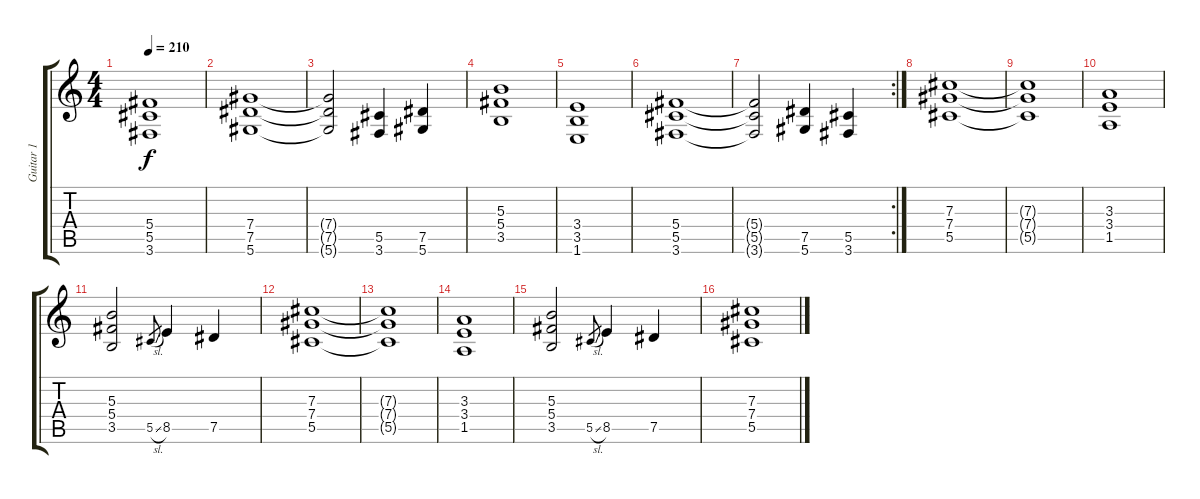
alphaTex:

\track ("Guitar 1" "Guitar 1") {instrument distortionguitar}
\staff {score tabs}
\tuning (Eb4 Bb3 Gb3 Db3 Ab2 Eb2) {hide}
\ts (4 4)
\tempo 210
\clef g2
\ks c
(5.4 5.5 3.6).1{dy f} |
(7.4 7.5 5.6).1 |
(7.4{t} 7.5{t} 5.6{t}).2 (5.5 3.6).4 (7.5 5.6).4 |
(5.3 5.4 3.5).1 |
(3.4 3.5 1.6).1 |
(5.4 5.5 3.6).1 |
\rc 2
(5.4{t} 5.5{t} 3.6{t}).2 (7.5 5.6).4 (5.5 3.6).4 |
(7.3 7.4 5.5).1 |
(7.3{t} 7.4{t} 5.5{t}).1 |
(3.3 3.4 1.5).1 |
(5.3 5.4 3.5).2 5.5{sl}.8{gr} 8.5.4 7.5.4 |
(7.3 7.4 5.5).1 |
(7.3{t} 7.4{t} 5.5{t}).1 |
(3.3 3.4 1.5).1 |
(5.3 5.4 3.5).2 5.5{sl}.8{gr} 8.5.4 7.5.4 |
(7.3 7.4 5.5).1
